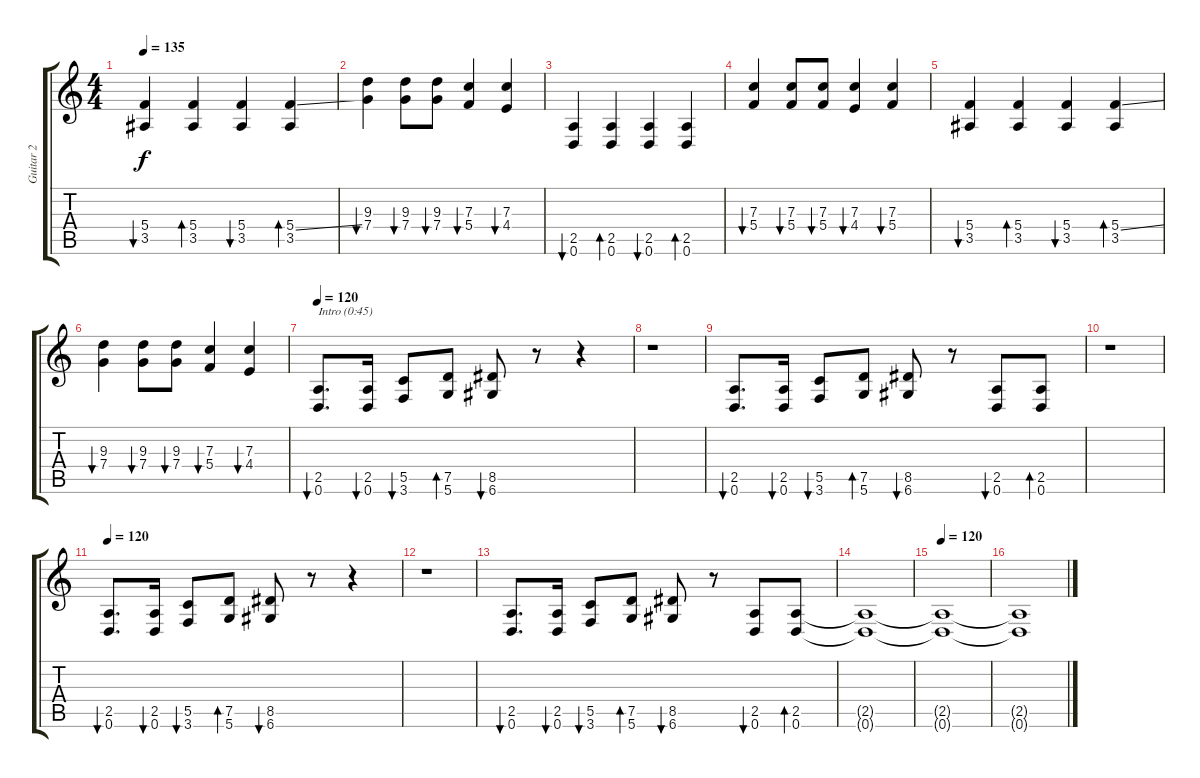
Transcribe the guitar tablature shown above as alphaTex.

\track ("Guitar 2" "Guitar 2") {instrument distortionguitar}
\staff {score tabs}
\tuning (D4 A3 F3 C3 G2 D2) {hide}
\ts (4 4)
\tempo 135
\clef g2
\ks c
(5.4 3.5).4{bu 60 dy f} (5.4 3.5).4{bd 60} (5.4 3.5).4{bu 60} (5.4{ss} 3.5).4{bd 60} |
(9.3 7.4).4{bu 60} (9.3 7.4).8{bu 60} (9.3 7.4).8{bu 60} (7.3 5.4).4{bu 60} (7.3 4.4).4{bu 60} |
(2.5 0.6).4{bu 60} (2.5 0.6).4{bd 60} (2.5 0.6).4{bu 60} (2.5 0.6).4{bd 60} |
(7.3 5.4).4{bu 60} (7.3 5.4).8{bu 60} (7.3 5.4).8{bu 60} (7.3 4.4).4{bu 60} (7.3 5.4).4{bu 60} |
(5.4 3.5).4{bu 60} (5.4 3.5).4{bd 60} (5.4 3.5).4{bu 60} (5.4{ss} 3.5).4{bd 60} |
(9.3 7.4).4{bu 60} (9.3 7.4).8{bu 60} (9.3 7.4).8{bu 60} (7.3 5.4).4{bu 60} (7.3 4.4).4{bu 60} |
\tempo 135
\tempo 120
(2.5 0.6).8{d bu 60 txt "Intro (0:45)"} (2.5 0.6).16{bu 60} (5.5 3.6).8{bu 60} (7.5 5.6).8{bd 60} (8.5 6.6).8{bu 60} r.8 r.4 |
r.1 |
(2.5 0.6).8{d bu 60} (2.5 0.6).16{bu 60} (5.5 3.6).8{bu 60} (7.5 5.6).8{bd 60} (8.5 6.6).8{bu 60} r.8 (2.5 0.6).8{bu 60} (2.5 0.6).8{bd 60} |
r.1 |
\tempo 120
(2.5 0.6).8{d bu 60} (2.5 0.6).16{bu 60} (5.5 3.6).8{bu 60} (7.5 5.6).8{bd 60} (8.5 6.6).8{bu 60} r.8 r.4 |
r.1 |
(2.5 0.6).8{d bu 60} (2.5 0.6).16{bu 60} (5.5 3.6).8{bu 60} (7.5 5.6).8{bd 60} (8.5 6.6).8{bu 60} r.8 (2.5 0.6).8{bu 60} (2.5 0.6).8{bd 60} |
(2.5{t} 0.6{t}).1 |
\tempo 120
(2.5{t} 0.6{t}).1 |
(2.5{t} 0.6{t}).1
